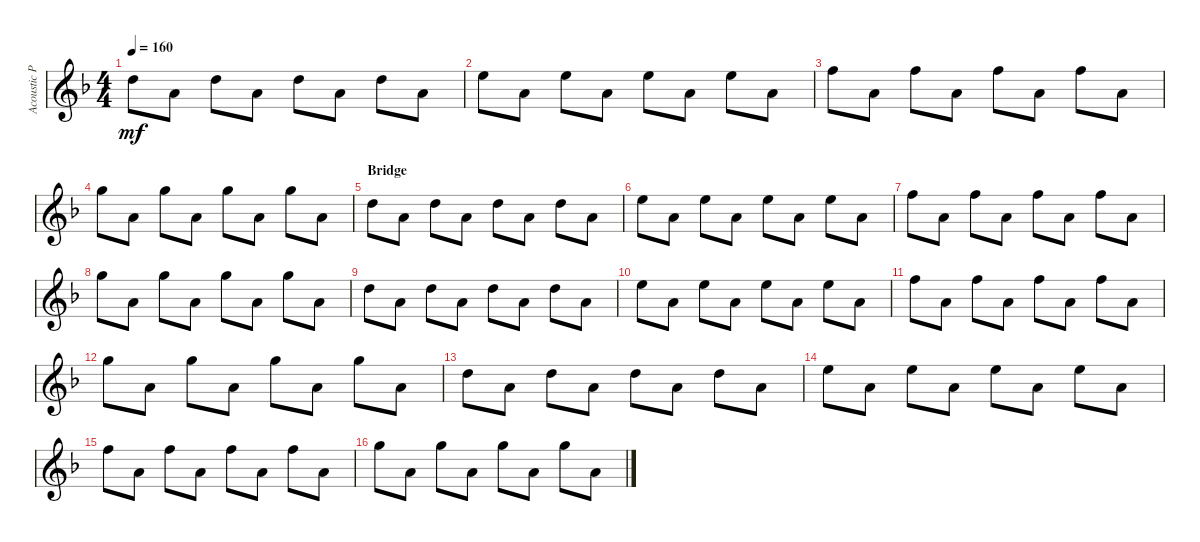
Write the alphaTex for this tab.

\track ("Acoustic Piano (Staff 1)" "Acoustic P") {instrument acousticgrandpiano}
\staff {score}
\tuning (E4 B3 G3 D3 A2 E2 B1) {hide}
\ts (4 4)
\tempo 160
\clef g2
\ks dminor
10.1.8{dy mf} 5.1.8 10.1.8 5.1.8 10.1.8 5.1.8 10.1.8 5.1.8 |
12.1.8 5.1.8 12.1.8 5.1.8 12.1.8 5.1.8 12.1.8 5.1.8 |
13.1.8 5.1.8 13.1.8 5.1.8 13.1.8 5.1.8 13.1.8 5.1.8 |
15.1.8 5.1.8 15.1.8 5.1.8 15.1.8 5.1.8 15.1.8 5.1.8 |
\section ("" "Bridge")
10.1.8 5.1.8 10.1.8 5.1.8 10.1.8 5.1.8 10.1.8 5.1.8 |
12.1.8 5.1.8 12.1.8 5.1.8 12.1.8 5.1.8 12.1.8 5.1.8 |
13.1.8 5.1.8 13.1.8 5.1.8 13.1.8 5.1.8 13.1.8 5.1.8 |
15.1.8 5.1.8 15.1.8 5.1.8 15.1.8 5.1.8 15.1.8 5.1.8 |
10.1.8 5.1.8 10.1.8 5.1.8 10.1.8 5.1.8 10.1.8 5.1.8 |
12.1.8 5.1.8 12.1.8 5.1.8 12.1.8 5.1.8 12.1.8 5.1.8 |
13.1.8 5.1.8 13.1.8 5.1.8 13.1.8 5.1.8 13.1.8 5.1.8 |
15.1.8 5.1.8 15.1.8 5.1.8 15.1.8 5.1.8 15.1.8 5.1.8 |
10.1.8 5.1.8 10.1.8 5.1.8 10.1.8 5.1.8 10.1.8 5.1.8 |
12.1.8 5.1.8 12.1.8 5.1.8 12.1.8 5.1.8 12.1.8 5.1.8 |
13.1.8 5.1.8 13.1.8 5.1.8 13.1.8 5.1.8 13.1.8 5.1.8 |
15.1.8 5.1.8 15.1.8 5.1.8 15.1.8 5.1.8 15.1.8 5.1.8
